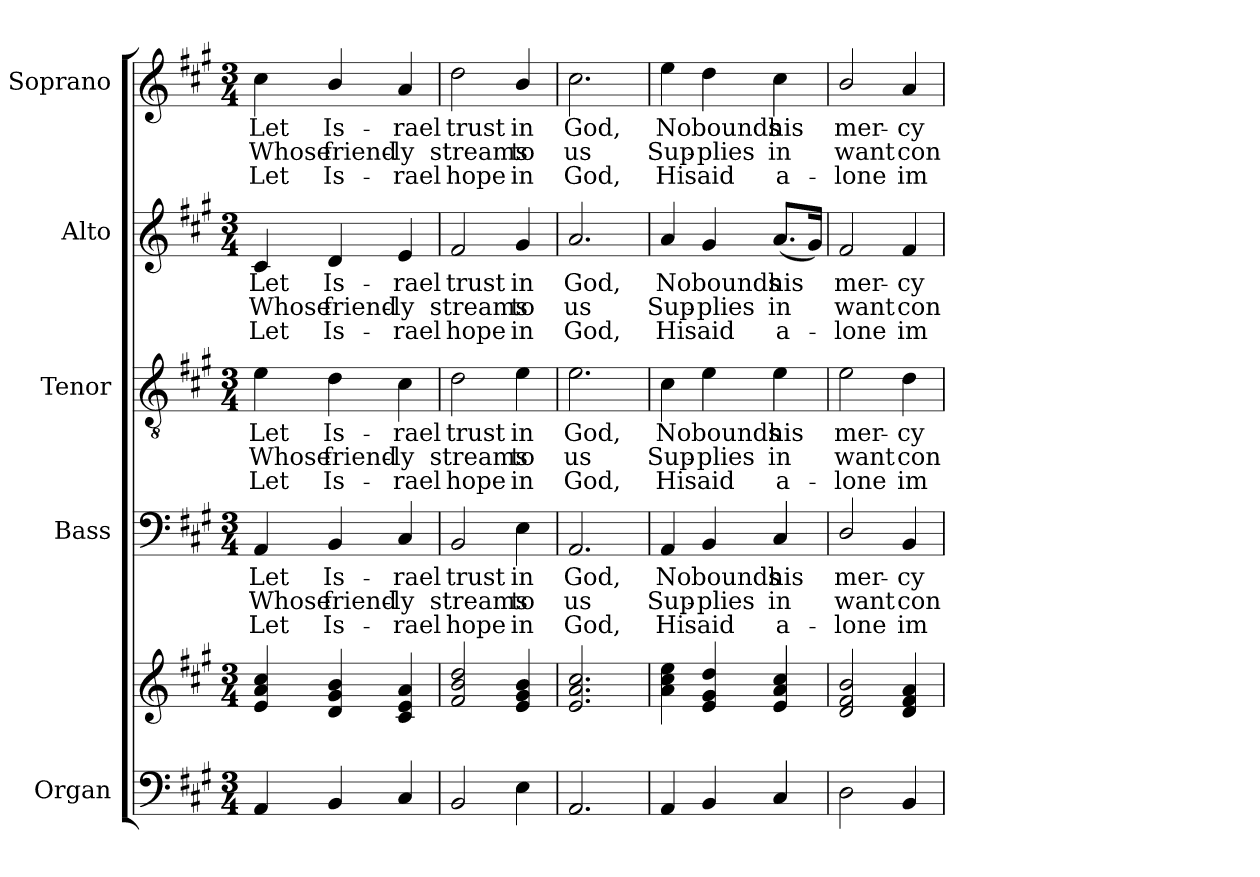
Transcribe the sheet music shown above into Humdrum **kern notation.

**kern	**kern	**kern	**text	**text	**text	**kern	**text	**text	**text	**kern	**text	**text	**text	**kern	**text	**text	**text
*part5	*part5	*part4	*part4	*part4	*part4	*part3	*part3	*part3	*part3	*part2	*part2	*part2	*part2	*part1	*part1	*part1	*part1
*staff6	*staff5	*staff4	*staff4	*staff4	*staff4	*staff3	*staff3	*staff3	*staff3	*staff2	*staff2	*staff2	*staff2	*staff1	*staff1	*staff1	*staff1
*I"Organ	*	*I"Bass	*	*	*	*I"Tenor	*	*	*	*I"Alto	*	*	*	*I"Soprano	*	*	*
*I'Org.	*	*I'B.	*	*	*	*I'T.	*	*	*	*I'A.	*	*	*	*I'S.	*	*	*
!!LO:PB:g=z
*clefF4	*clefG2	*clefF4	*	*	*	*clefGv2	*	*	*	*clefG2	*	*	*	*clefG2	*	*	*
*	*	*	*	*	*	*ITrd7c12	*	*	*	*	*	*	*	*	*	*	*
*k[f#c#g#]	*k[f#c#g#]	*k[f#c#g#]	*	*	*	*k[f#c#g#]	*	*	*	*k[f#c#g#]	*	*	*	*k[f#c#g#]	*	*	*
*A:	*A:	*A:	*	*	*	*A:	*	*	*	*A:	*	*	*	*A:	*	*	*
*M3/4	*M3/4	*M3/4	*	*	*	*M3/4	*	*	*	*M3/4	*	*	*	*M3/4	*	*	*
=1	=1	=1	=1	=1	=1	=1	=1	=1	=1	=1	=1	=1	=1	=1	=1	=1	=1
!	!	!	!LO:LY:b:color=#000000	!LO:LY:b:color=#000000	!LO:LY:b:color=#000000	!	!	!	!	!	!	!	!	!	!	!	!
!	!	!	!	!	!	!	!LO:LY:b:color=#000000	!LO:LY:b:color=#000000	!LO:LY:b:color=#000000	!	!	!	!	!	!	!	!
!	!	!	!	!	!	!	!	!	!	!	!LO:LY:b:color=#000000	!LO:LY:b:color=#000000	!LO:LY:b:color=#000000	!	!	!	!
!	!	!	!	!	!	!	!	!	!	!	!	!	!	!	!LO:LY:b:color=#000000	!LO:LY:b:color=#000000	!LO:LY:b:color=#000000
4AAi/	4ei/ 4ai 4cc#i	4AAi/	Let	Whose	Let	4Ei\	Let	Whose	Let	4c#i/	Let	Whose	Let	4cc#i\	Let	Whose	Let
!	!	!	!LO:LY:b:color=#000000	!LO:LY:b:color=#000000	!LO:LY:b:color=#000000	!	!	!	!	!	!	!	!	!	!	!	!
!	!	!	!	!	!	!	!LO:LY:b:color=#000000	!LO:LY:b:color=#000000	!LO:LY:b:color=#000000	!	!	!	!	!	!	!	!
!	!	!	!	!	!	!	!	!	!	!	!LO:LY:b:color=#000000	!LO:LY:b:color=#000000	!LO:LY:b:color=#000000	!	!	!	!
!	!	!	!	!	!	!	!	!	!	!	!	!	!	!	!LO:LY:b:color=#000000	!LO:LY:b:color=#000000	!LO:LY:b:color=#000000
4BBi/	4di/ 4g#i 4bi	4BBi/	Is-	friend-	Is-	4Di\	Is-	friend-	Is-	4di/	Is-	friend-	Is-	4bi/	Is-	friend-	Is-
!	!	!	!LO:LY:b:color=#000000	!LO:LY:b:color=#000000	!LO:LY:b:color=#000000	!	!	!	!	!	!	!	!	!	!	!	!
!	!	!	!	!	!	!	!LO:LY:b:color=#000000	!LO:LY:b:color=#000000	!LO:LY:b:color=#000000	!	!	!	!	!	!	!	!
!	!	!	!	!	!	!	!	!	!	!	!LO:LY:b:color=#000000	!LO:LY:b:color=#000000	!LO:LY:b:color=#000000	!	!	!	!
!	!	!	!	!	!	!	!	!	!	!	!	!	!	!	!LO:LY:b:color=#000000	!LO:LY:b:color=#000000	!LO:LY:b:color=#000000
4C#i/	4c#i/ 4ei 4ai	4C#i/	-rael	-ly	-rael	4C#i\	-rael	-ly	-rael	4ei/	-rael	-ly	-rael	4ai/	-rael	-ly	-rael
=2	=2	=2	=2	=2	=2	=2	=2	=2	=2	=2	=2	=2	=2	=2	=2	=2	=2
!	!	!	!LO:LY:b:color=#000000	!LO:LY:b:color=#000000	!LO:LY:b:color=#000000	!	!	!	!	!	!	!	!	!	!	!	!
!	!	!	!	!	!	!	!LO:LY:b:color=#000000	!LO:LY:b:color=#000000	!LO:LY:b:color=#000000	!	!	!	!	!	!	!	!
!	!	!	!	!	!	!	!	!	!	!	!LO:LY:b:color=#000000	!LO:LY:b:color=#000000	!LO:LY:b:color=#000000	!	!	!	!
!	!	!	!	!	!	!	!	!	!	!	!	!	!	!	!LO:LY:b:color=#000000	!LO:LY:b:color=#000000	!LO:LY:b:color=#000000
2BBi/	2f#i/ 2bi 2ddi	2BBi/	trust	streams	hope	2Di\	trust	streams	hope	2f#i/	trust	streams	hope	2ddi\	trust	streams	hope
!	!	!	!LO:LY:b:color=#000000	!LO:LY:b:color=#000000	!LO:LY:b:color=#000000	!	!	!	!	!	!	!	!	!	!	!	!
!	!	!	!	!	!	!	!LO:LY:b:color=#000000	!LO:LY:b:color=#000000	!LO:LY:b:color=#000000	!	!	!	!	!	!	!	!
!	!	!	!	!	!	!	!	!	!	!	!LO:LY:b:color=#000000	!LO:LY:b:color=#000000	!LO:LY:b:color=#000000	!	!	!	!
!	!	!	!	!	!	!	!	!	!	!	!	!	!	!	!LO:LY:b:color=#000000	!LO:LY:b:color=#000000	!LO:LY:b:color=#000000
4Ei\	4ei/ 4g#i 4bi	4Ei\	in	to	in	4Ei\	in	to	in	4g#i/	in	to	in	4bi/	in	to	in
=3	=3	=3	=3	=3	=3	=3	=3	=3	=3	=3	=3	=3	=3	=3	=3	=3	=3
!	!	!	!LO:LY:b:color=#000000	!LO:LY:b:color=#000000	!LO:LY:b:color=#000000	!	!	!	!	!	!	!	!	!	!	!	!
!	!	!	!	!	!	!	!LO:LY:b:color=#000000	!LO:LY:b:color=#000000	!LO:LY:b:color=#000000	!	!	!	!	!	!	!	!
!	!	!	!	!	!	!	!	!	!	!	!LO:LY:b:color=#000000	!LO:LY:b:color=#000000	!LO:LY:b:color=#000000	!	!	!	!
!	!	!	!	!	!	!	!	!	!	!	!	!	!	!	!LO:LY:b:color=#000000	!LO:LY:b:color=#000000	!LO:LY:b:color=#000000
2.AAi/	2.ei/ 2.ai 2.cc#i	2.AAi/	God,	us	God,	2.Ei\	God,	us	God,	2.ai/	God,	us	God,	2.cc#i\	God,	us	God,
=4	=4	=4	=4	=4	=4	=4	=4	=4	=4	=4	=4	=4	=4	=4	=4	=4	=4
!	!	!	!LO:LY:b:color=#000000	!LO:LY:b:color=#000000	!LO:LY:b:color=#000000	!	!	!	!	!	!	!	!	!	!	!	!
!	!	!	!	!	!	!	!LO:LY:b:color=#000000	!LO:LY:b:color=#000000	!LO:LY:b:color=#000000	!	!	!	!	!	!	!	!
!	!	!	!	!	!	!	!	!	!	!	!LO:LY:b:color=#000000	!LO:LY:b:color=#000000	!LO:LY:b:color=#000000	!	!	!	!
!	!	!	!	!	!	!	!	!	!	!	!	!	!	!	!LO:LY:b:color=#000000	!LO:LY:b:color=#000000	!LO:LY:b:color=#000000
4AAi/	4ai\ 4cc#i 4eei	4AAi/	No	Sup-	His	4C#i\	No	Sup-	His	4ai/	No	Sup-	His	4eei\	No	Sup-	His
!	!	!	!LO:LY:b:color=#000000	!LO:LY:b:color=#000000	!LO:LY:b:color=#000000	!	!	!	!	!	!	!	!	!	!	!	!
!	!	!	!	!	!	!	!LO:LY:b:color=#000000	!LO:LY:b:color=#000000	!LO:LY:b:color=#000000	!	!	!	!	!	!	!	!
!	!	!	!	!	!	!	!	!	!	!	!LO:LY:b:color=#000000	!LO:LY:b:color=#000000	!LO:LY:b:color=#000000	!	!	!	!
!	!	!	!	!	!	!	!	!	!	!	!	!	!	!	!LO:LY:b:color=#000000	!LO:LY:b:color=#000000	!LO:LY:b:color=#000000
4BBi/	4ei/ 4g#i 4ddi	4BBi/	bounds	-plies	aid	4Ei\	bounds	-plies	aid	4g#i/	bounds	-plies	aid	4ddi\	bounds	-plies	aid
!	!	!	!LO:LY:b:color=#000000	!LO:LY:b:color=#000000	!LO:LY:b:color=#000000	!	!	!	!	!	!	!	!	!	!	!	!
!	!	!	!	!	!	!	!LO:LY:b:color=#000000	!LO:LY:b:color=#000000	!LO:LY:b:color=#000000	!	!	!	!	!	!	!	!
!	!	!	!	!	!	!	!	!	!	!	!LO:LY:b:color=#000000	!LO:LY:b:color=#000000	!LO:LY:b:color=#000000	!	!	!	!
!	!	!	!	!	!	!	!	!	!	!	!	!	!	!	!LO:LY:b:color=#000000	!LO:LY:b:color=#000000	!LO:LY:b:color=#000000
4C#i/	4ei/ 4ai 4cc#i	4C#i/	his	in	a-	4Ei\	his	in	a-	(8.ai/L	his	in	a-	4cc#i\	his	in	a-
.	.	.	.	.	.	.	.	.	.	16g#i/Jk)	.	.	.	.	.	.	.
=5	=5	=5	=5	=5	=5	=5	=5	=5	=5	=5	=5	=5	=5	=5	=5	=5	=5
!	!	!	!LO:LY:b:color=#000000	!LO:LY:b:color=#000000	!LO:LY:b:color=#000000	!	!	!	!	!	!	!	!	!	!	!	!
!	!	!	!	!	!	!	!LO:LY:b:color=#000000	!LO:LY:b:color=#000000	!LO:LY:b:color=#000000	!	!	!	!	!	!	!	!
!	!	!	!	!	!	!	!	!	!	!	!LO:LY:b:color=#000000	!LO:LY:b:color=#000000	!LO:LY:b:color=#000000	!	!	!	!
!	!	!	!	!	!	!	!	!	!	!	!	!	!	!	!LO:LY:b:color=#000000	!LO:LY:b:color=#000000	!LO:LY:b:color=#000000
2Di\	2di/ 2f#i 2bi	2Di/	mer-	want	-lone	2Ei\	mer-	want	-lone	2f#i/	mer-	want	-lone	2bi/	mer-	want	-lone
!	!	!	!LO:LY:b:color=#000000	!LO:LY:b:color=#000000	!LO:LY:b:color=#000000	!	!	!	!	!	!	!	!	!	!	!	!
!	!	!	!	!	!	!	!LO:LY:b:color=#000000	!LO:LY:b:color=#000000	!LO:LY:b:color=#000000	!	!	!	!	!	!	!	!
!	!	!	!	!	!	!	!	!	!	!	!LO:LY:b:color=#000000	!LO:LY:b:color=#000000	!LO:LY:b:color=#000000	!	!	!	!
!	!	!	!	!	!	!	!	!	!	!	!	!	!	!	!LO:LY:b:color=#000000	!LO:LY:b:color=#000000	!LO:LY:b:color=#000000
4BBi/	4di/ 4f#i 4ai	4BBi/	-cy	con-	im-	4Di\	-cy	con-	im-	4f#i/	-cy	con-	im-	4ai/	-cy	con-	im-
=	=	=	=	=	=	=	=	=	=	=	=	=	=	=	=	=	=
*-	*-	*-	*-	*-	*-	*-	*-	*-	*-	*-	*-	*-	*-	*-	*-	*-	*-
